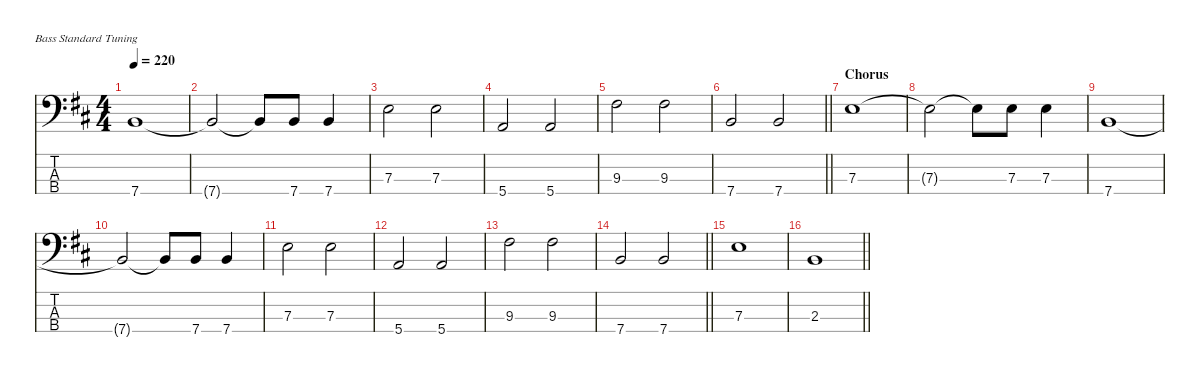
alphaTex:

\defaultSystemsLayout 4
\hideDynamics
\bracketExtendMode nobrackets
\singleTrackTrackNamePolicy hidden
\multiTrackTrackNamePolicy hidden
\otherSystemsTrackNameOrientation horizontal
\track ("Bill Wyman" "el.bs.") {instrument electricbassfinger}
\staff {score tabs}
\tuning (G2 D2 A1 E1)
\ts (4 4)
\tempo 220
\clef f4
\ks bminor
7.4{acc forcenatural}.1{dy ff beam Up} |
7.4{t acc forcenatural}.2{dy f beam Up} 7.4{t acc forcenatural}.8{beam Up} 7.4{acc forcenatural}.8{dy ff beam Up} 7.4{acc forcenatural}.4{beam Up} |
7.3{acc forcenatural}.2{beam Down} 7.3{acc forcenatural}.2{beam Down} |
5.4{acc forcenatural}.2{beam Up} 5.4{acc forcenatural}.2{beam Up} |
9.3{acc #}.2{beam Down} 9.3{acc #}.2{beam Down} |
\barLineRight lightlight
7.4{acc forcenatural}.2{beam Up} 7.4{acc forcenatural}.2{beam Up} |
\section ("" "Chorus")
7.3{acc forcenatural}.1{beam Down} |
7.3{t acc forcenatural}.2{dy f beam Down} 7.3{t acc forcenatural}.8{beam Down} 7.3{acc forcenatural}.8{dy ff beam Down} 7.3{acc forcenatural}.4{beam Down} |
7.4{acc forcenatural}.1{beam Up} |
7.4{t acc forcenatural}.2{dy f beam Up} 7.4{t acc forcenatural}.8{beam Up} 7.4{acc forcenatural}.8{dy ff beam Up} 7.4{acc forcenatural}.4{beam Up} |
7.3{acc forcenatural}.2{beam Down} 7.3{acc forcenatural}.2{beam Down} |
5.4{acc forcenatural}.2{beam Up} 5.4{acc forcenatural}.2{beam Up} |
9.3{acc #}.2{beam Down} 9.3{acc #}.2{beam Down} |
\barLineRight lightlight
7.4{acc forcenatural}.2{beam Up} 7.4{acc forcenatural}.2{beam Up} |
7.3{acc forcenatural}.1{beam Down} |
\barLineRight lightlight
2.3{acc forcenatural}.1{beam Up}
